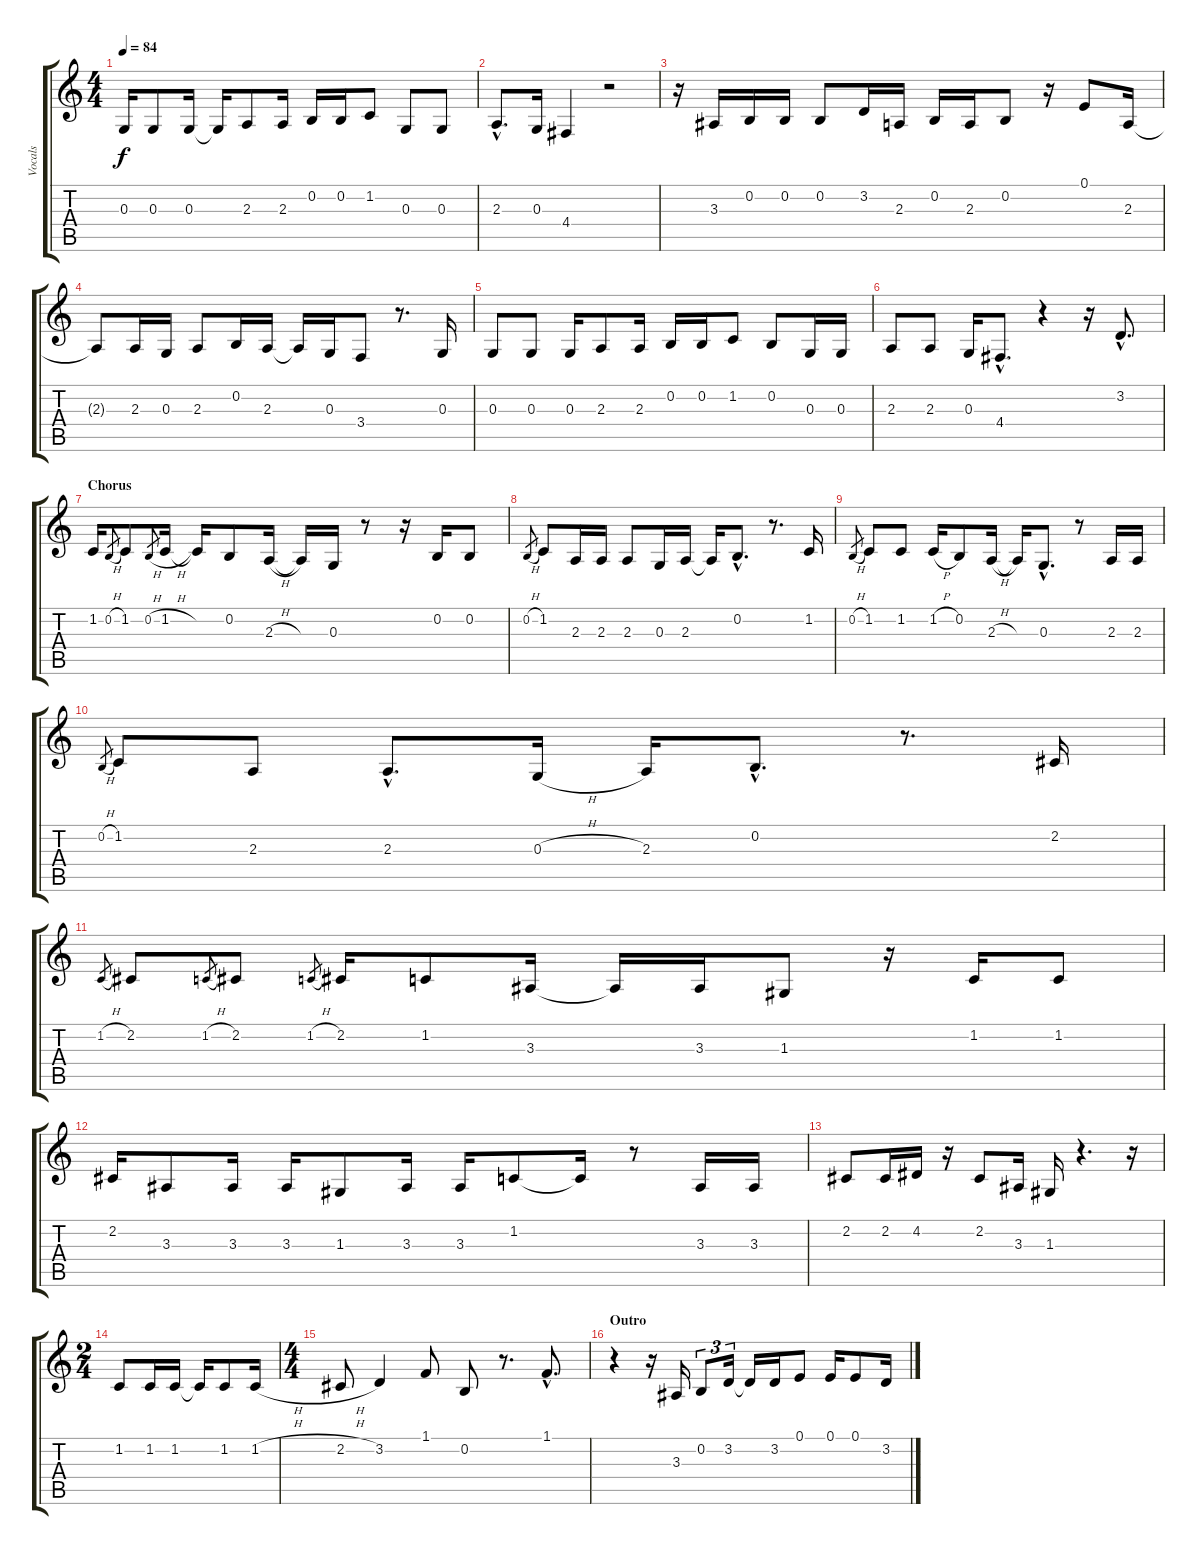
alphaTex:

\track ("Vocals" "Vocals") {instrument altosax}
\staff {score tabs}
\tuning (E4 B3 G3 D3 A2 E2) {hide}
\ts (4 4)
\tempo 84
\clef g2
\ks aminor
0.3.16{dy f} 0.3.8 0.3.16 0.3{t}.16 2.3.8 2.3.16 0.2.16 0.2.16 1.2.8 0.3.8 0.3.8 |
2.3{hac}.8{d} 0.3.16 4.4.4 r.2 |
r.16 3.3.16 0.2.16 0.2.16 0.2.8 3.2.16 2.3.16 0.2.16 2.3.16 0.2.8 r.16 0.1.8 2.3.16 |
2.3{t}.8 2.3.16 0.3.16 2.3.8 0.2.16 2.3.16 2.3{t}.16 0.3.16 3.4.8 r.8{d} 0.3.16 |
0.3.8 0.3.8 0.3.16 2.3.8 2.3.16 0.2.16 0.2.16 1.2.8 0.2.8 0.3.16 0.3.16 |
2.3.8 2.3.8 0.3.16 4.4{hac}.8{d} r.4 r.16 3.2{hac}.8{d} |
\section ("" "Chorus")
1.2.16 0.2{h}.8{gr} 1.2.8 0.2{h}.8{gr} 1.2{h}.16 1.2{t}.16 0.2.8 2.3{h}.16 2.3{t}.16 0.3.16 r.8 r.16 0.2.16 0.2.8 |
0.2{h}.8{gr} 1.2.8 2.3.16 2.3.16 2.3.8 0.3.16 2.3.16 2.3{t}.16 0.2{hac}.8{d} r.8{d} 1.2.16 |
0.2{h}.8{gr} 1.2.8 1.2.8 1.2{h}.16 0.2.8 2.3{h}.16 2.3{t}.16 0.3{hac}.8{d} r.8 2.3.16 2.3.16 |
0.2{h}.8{gr} 1.2.8 2.3.8 2.3{hac}.8{d} 0.3{h}.16 2.3.16 0.2{hac}.8{d} r.8{d} 2.2.16 |
1.2{h}.8{gr} 2.2.8 1.2{h}.8{gr} 2.2.8 1.2{h}.8{gr} 2.2.16 1.2.8 3.3.16 3.3{t}.16 3.3.16 1.3.8 r.16 1.2.16 1.2.8 |
2.2.16 3.3.8 3.3.16 3.3.16 1.3.8 3.3.16 3.3.16 1.2.8 1.2{t}.16 r.8 3.3.16 3.3.16 |
2.2.8 2.2.16 4.2.16 r.16 2.2.8 3.3.16 1.3.16 r.4{d} r.16 |
\ts (2 4)
1.2.8 1.2.16 1.2.16 1.2{t}.16 1.2.8 1.2{h}.16 |
\ts (4 4)
2.2{h}.8 3.2.4 1.1.8 0.2.8 r.8{d} 1.1{hac}.8{d} |
\section ("" "Outro")
r.4 r.16 3.3.16 0.2.8{tu (3 2)} 3.2.16{tu (3 2)} 3.2{t}.16 3.2.16 0.1.8 0.1.16 0.1.8 3.2.16
